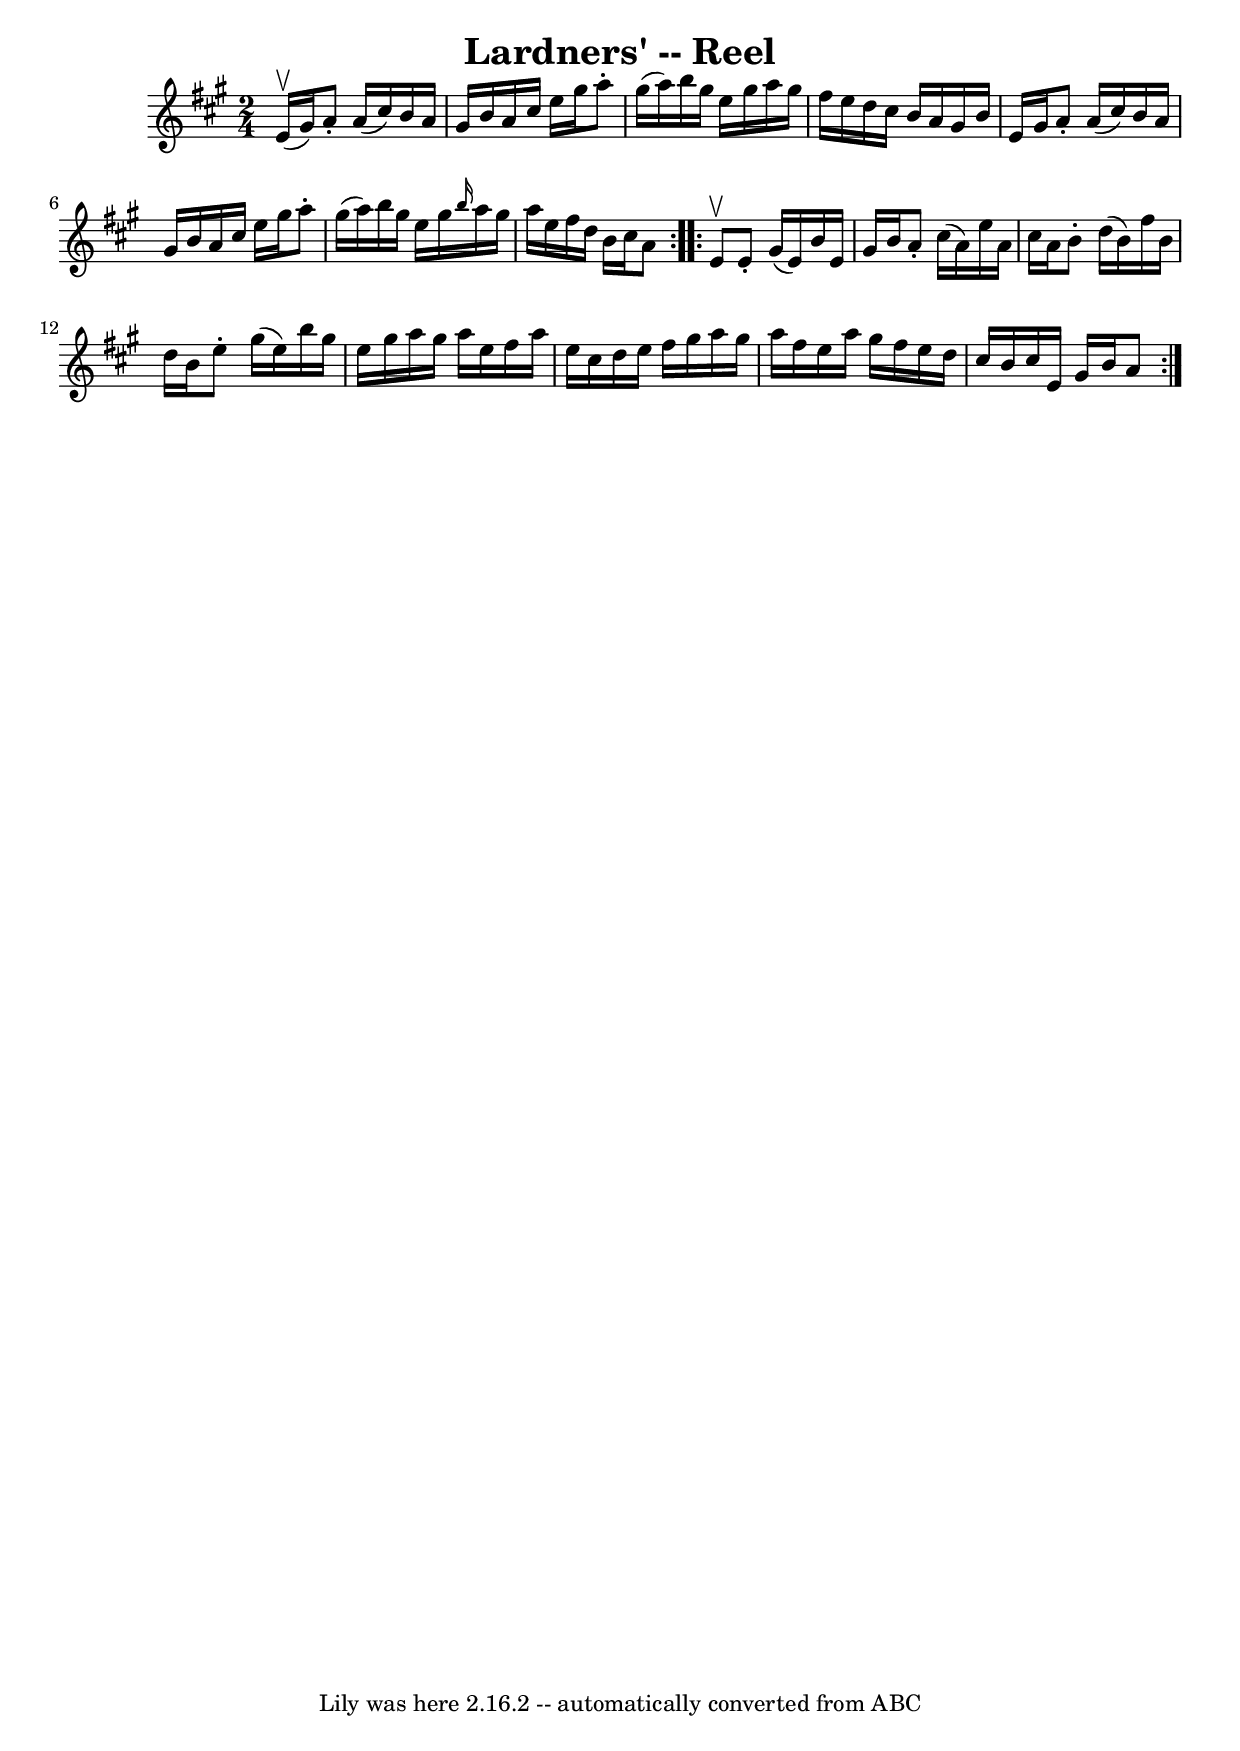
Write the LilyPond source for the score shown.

\version "2.16.2"
\include "Mammoth.ily"
\header {
  %% book = "Ryan's Mammoth Collection"
  crossRefNumber = "1"
  footnotes = "\\\\144"
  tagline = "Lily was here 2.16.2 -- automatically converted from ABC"
  title = "Lardners' -- Reel"

}
voicedefault =  {



  \repeat volta 2 {

    \time 2/4 
    \key a \major
    e'16^\upbow(gis'16) |
    a'8 -. a'16 
    (cis''16) b'16 a'16 gis'16 b'16    |
    a'16 cis''16  
    e''16 gis''16 a''8 -. gis''16 (a''16)   |
    b''16    
    gis''16 e''16 gis''16 a''16 gis''16 fis''16 e''16    |
    
    d''16 cis''16 b'16 a'16 gis'16 b'16 e'16 gis'16    
    |
    a'8 -. a'16 (cis''16) b'16 a'16 gis'16 b'16    
    |
    a'16 cis''16 e''16 gis''16 a''8 -. gis''16 (a''16  
    -)   |
    b''16 gis''16 e''16 gis''16  \grace { b''16  
					}   
    a''16 gis''16 a''16 e''16    |
    fis''16 d''16 b'16    
    cis''16 a'8  
  } 
  \repeat volta 2 {
    e'8^\upbow |
    e'8 -.   
    gis'16 (e'16) b'16 e'16 gis'16 b'16    |
    a'8 -.   
    cis''16 (a'16) e''16 a'16 cis''16 a'16    |
    b'8 -.   
    d''16 (b'16) fis''16 b'16 d''16 b'16    |
    e''8 -.   
    gis''16 (e''16) b''16 gis''16 e''16 gis''16    |
    
    a''16 gis''16 a''16 e''16 fis''16 a''16 e''16 cis''16    
    |
    d''16 e''16 fis''16 gis''16 a''16 gis''16 a''16    
    fis''16    |
    e''16 a''16 gis''16 fis''16 e''16 d''16    
    cis''16 b'16    |
    cis''16 e'16 gis'16 b'16 a'8  
  }   

}

\score{
  <<

    \context Staff="default"
    {
      \voicedefault 
      
    }

  >>
  \layout {
    
  }
  \midi {
  }

}
